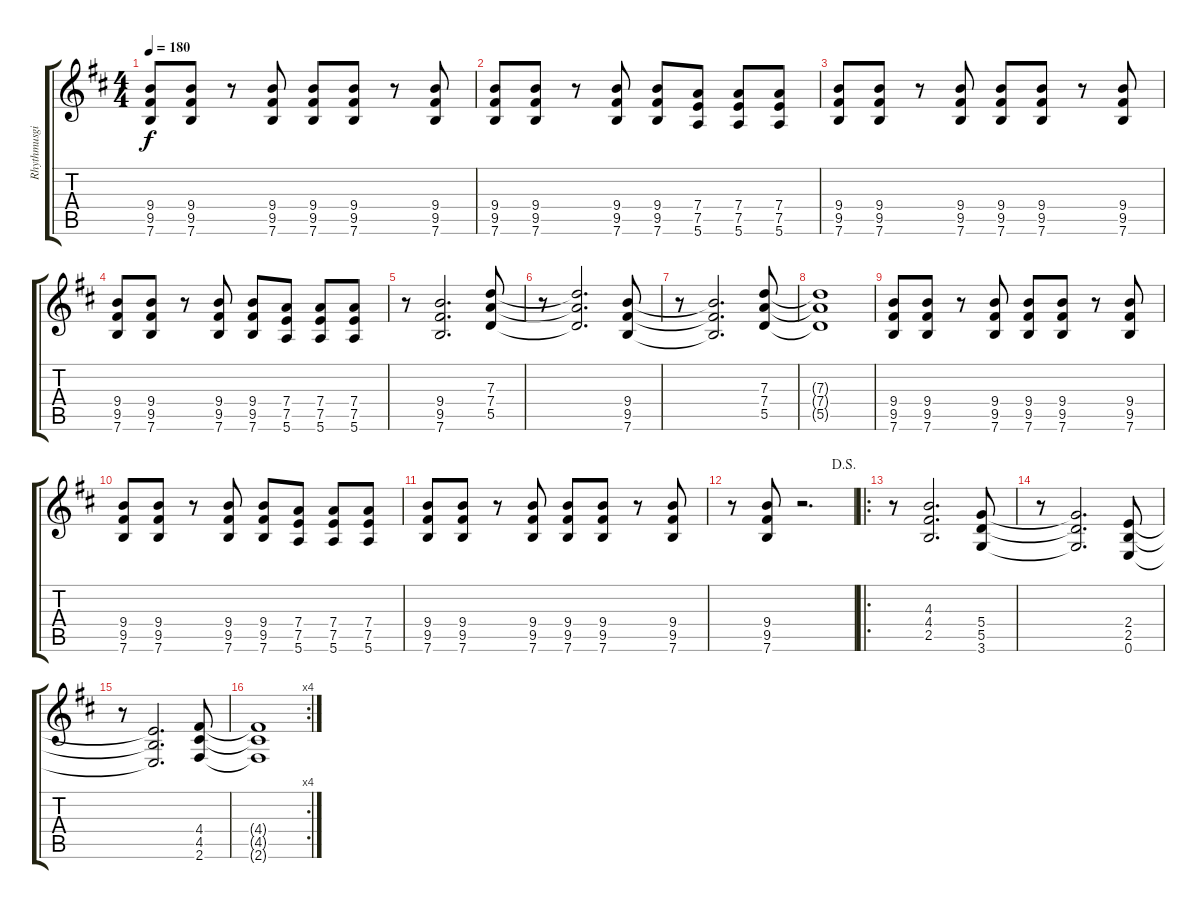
\track ("Rhythmusgit.1" "Rhythmusgi") {instrument distortionguitar}
\staff {score tabs}
\tuning (E4 B3 G3 D3 A2 E2) {hide}
\ts (4 4)
\tempo 180
\clef g2
\ks d
(9.4 9.5 7.6).8{dy f} (9.4 9.5 7.6).8 r.8 (9.4 9.5 7.6).8 (9.4 9.5 7.6).8 (9.4 9.5 7.6).8 r.8 (9.4 9.5 7.6).8 |
(9.4 9.5 7.6).8 (9.4 9.5 7.6).8 r.8 (9.4 9.5 7.6).8 (9.4 9.5 7.6).8 (7.4 7.5 5.6).8 (7.4 7.5 5.6).8 (7.4 7.5 5.6).8 |
(9.4 9.5 7.6).8 (9.4 9.5 7.6).8 r.8 (9.4 9.5 7.6).8 (9.4 9.5 7.6).8 (9.4 9.5 7.6).8 r.8 (9.4 9.5 7.6).8 |
(9.4 9.5 7.6).8 (9.4 9.5 7.6).8 r.8 (9.4 9.5 7.6).8 (9.4 9.5 7.6).8 (7.4 7.5 5.6).8 (7.4 7.5 5.6).8 (7.4 7.5 5.6).8 |
r.8 (9.4 9.5 7.6).2{d} (7.3 7.4 5.5).8 |
r.8 (7.3{t} 7.4{t} 5.5{t}).2{d} (9.4 9.5 7.6).8 |
r.8 (9.4{t} 9.5{t} 7.6{t}).2{d} (7.3 7.4 5.5).8 |
(7.3{t} 7.4{t} 5.5{t}).1 |
(9.4 9.5 7.6).8 (9.4 9.5 7.6).8 r.8 (9.4 9.5 7.6).8 (9.4 9.5 7.6).8 (9.4 9.5 7.6).8 r.8 (9.4 9.5 7.6).8 |
(9.4 9.5 7.6).8 (9.4 9.5 7.6).8 r.8 (9.4 9.5 7.6).8 (9.4 9.5 7.6).8 (7.4 7.5 5.6).8 (7.4 7.5 5.6).8 (7.4 7.5 5.6).8 |
(9.4 9.5 7.6).8 (9.4 9.5 7.6).8 r.8 (9.4 9.5 7.6).8 (9.4 9.5 7.6).8 (9.4 9.5 7.6).8 r.8 (9.4 9.5 7.6).8 |
\jump dalsegno
r.8 (9.4 9.5 7.6).8 r.2{d} |
\ro
r.8 (4.3 4.4 2.5).2{d} (5.4 5.5 3.6).8 |
r.8 (5.4{t} 5.5{t} 3.6{t}).2{d} (2.4 2.5 0.6).8 |
r.8 (2.4{t} 2.5{t} 0.6{t}).2{d} (4.4 4.5 2.6).8 |
\rc 4
(4.4{t} 4.5{t} 2.6{t}).1
